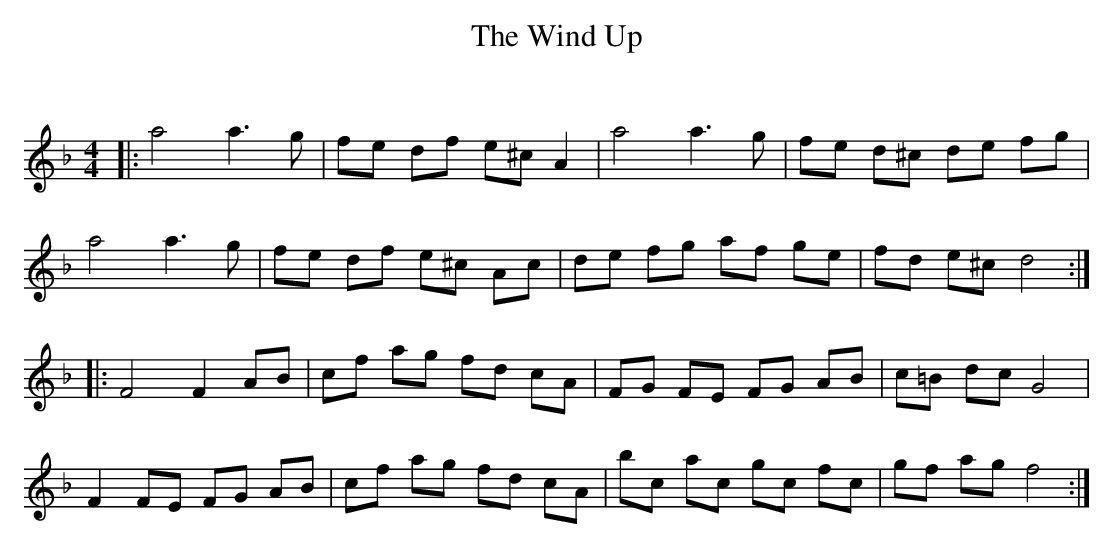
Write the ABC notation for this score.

X:1
T: The Wind Up
C:
Q: 232
K:Dm
M:4/4
L:1/8
|:a4 a3g|fe df e^c A2|a4 a3g|fe d^c de fg|
a4 a3g|fe df e^c Ac|de fg af ge|fd e^c d4:|
|:F4 F2 AB|cf ag fd cA|FG FE FG AB|c=B dc G4|
F2 FE FG AB|cf ag fd cA|bc ac gc fc|gf ag f4:|
